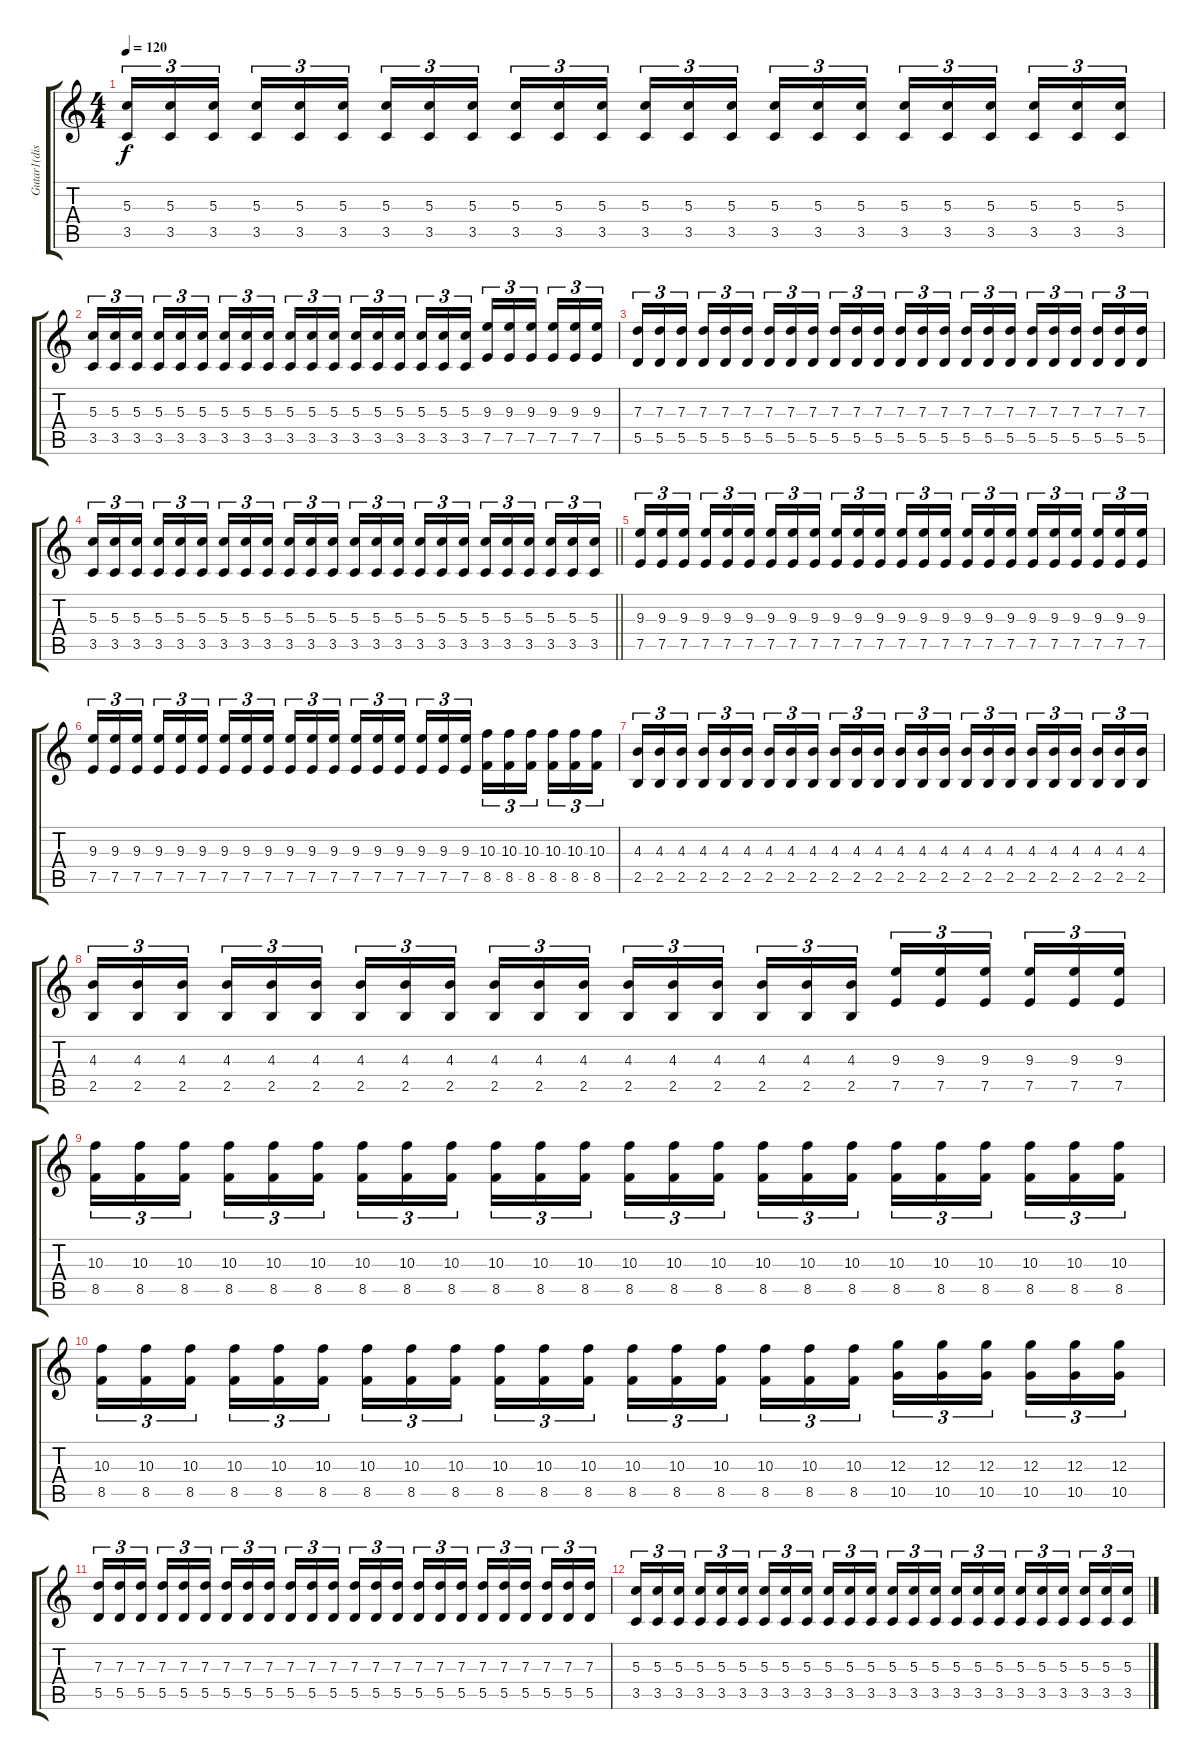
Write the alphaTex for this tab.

\track ("Gutar1(dist)" "Gutar1(dis") {instrument distortionguitar}
\staff {score tabs}
\tuning (E4 B3 G3 D3 A2 D2) {hide}
\ts (4 4)
\tempo 120
\clef g2
\ks c
(5.3 3.5).16{tu (3 2) dy f} (5.3 3.5).16{tu (3 2)} (5.3 3.5).16{tu (3 2) beam splitsecondary} (5.3 3.5).16{tu (3 2)} (5.3 3.5).16{tu (3 2)} (5.3 3.5).16{tu (3 2)} (5.3 3.5).16{tu (3 2)} (5.3 3.5).16{tu (3 2)} (5.3 3.5).16{tu (3 2) beam splitsecondary} (5.3 3.5).16{tu (3 2)} (5.3 3.5).16{tu (3 2)} (5.3 3.5).16{tu (3 2)} (5.3 3.5).16{tu (3 2)} (5.3 3.5).16{tu (3 2)} (5.3 3.5).16{tu (3 2) beam splitsecondary} (5.3 3.5).16{tu (3 2)} (5.3 3.5).16{tu (3 2)} (5.3 3.5).16{tu (3 2)} (5.3 3.5).16{tu (3 2)} (5.3 3.5).16{tu (3 2)} (5.3 3.5).16{tu (3 2) beam splitsecondary} (5.3 3.5).16{tu (3 2)} (5.3 3.5).16{tu (3 2)} (5.3 3.5).16{tu (3 2)} |
(5.3 3.5).16{tu (3 2)} (5.3 3.5).16{tu (3 2)} (5.3 3.5).16{tu (3 2) beam splitsecondary} (5.3 3.5).16{tu (3 2)} (5.3 3.5).16{tu (3 2)} (5.3 3.5).16{tu (3 2)} (5.3 3.5).16{tu (3 2)} (5.3 3.5).16{tu (3 2)} (5.3 3.5).16{tu (3 2) beam splitsecondary} (5.3 3.5).16{tu (3 2)} (5.3 3.5).16{tu (3 2)} (5.3 3.5).16{tu (3 2)} (5.3 3.5).16{tu (3 2)} (5.3 3.5).16{tu (3 2)} (5.3 3.5).16{tu (3 2) beam splitsecondary} (5.3 3.5).16{tu (3 2)} (5.3 3.5).16{tu (3 2)} (5.3 3.5).16{tu (3 2)} (9.3 7.5).16{tu (3 2)} (9.3 7.5).16{tu (3 2)} (9.3 7.5).16{tu (3 2) beam splitsecondary} (9.3 7.5).16{tu (3 2)} (9.3 7.5).16{tu (3 2)} (9.3 7.5).16{tu (3 2)} |
(7.3 5.5).16{tu (3 2)} (7.3 5.5).16{tu (3 2)} (7.3 5.5).16{tu (3 2) beam splitsecondary} (7.3 5.5).16{tu (3 2)} (7.3 5.5).16{tu (3 2)} (7.3 5.5).16{tu (3 2)} (7.3 5.5).16{tu (3 2)} (7.3 5.5).16{tu (3 2)} (7.3 5.5).16{tu (3 2) beam splitsecondary} (7.3 5.5).16{tu (3 2)} (7.3 5.5).16{tu (3 2)} (7.3 5.5).16{tu (3 2)} (7.3 5.5).16{tu (3 2)} (7.3 5.5).16{tu (3 2)} (7.3 5.5).16{tu (3 2) beam splitsecondary} (7.3 5.5).16{tu (3 2)} (7.3 5.5).16{tu (3 2)} (7.3 5.5).16{tu (3 2)} (7.3 5.5).16{tu (3 2)} (7.3 5.5).16{tu (3 2)} (7.3 5.5).16{tu (3 2) beam splitsecondary} (7.3 5.5).16{tu (3 2)} (7.3 5.5).16{tu (3 2)} (7.3 5.5).16{tu (3 2)} |
\barLineRight lightlight
(5.3 3.5).16{tu (3 2)} (5.3 3.5).16{tu (3 2)} (5.3 3.5).16{tu (3 2) beam splitsecondary} (5.3 3.5).16{tu (3 2)} (5.3 3.5).16{tu (3 2)} (5.3 3.5).16{tu (3 2)} (5.3 3.5).16{tu (3 2)} (5.3 3.5).16{tu (3 2)} (5.3 3.5).16{tu (3 2) beam splitsecondary} (5.3 3.5).16{tu (3 2)} (5.3 3.5).16{tu (3 2)} (5.3 3.5).16{tu (3 2)} (5.3 3.5).16{tu (3 2)} (5.3 3.5).16{tu (3 2)} (5.3 3.5).16{tu (3 2) beam splitsecondary} (5.3 3.5).16{tu (3 2)} (5.3 3.5).16{tu (3 2)} (5.3 3.5).16{tu (3 2)} (5.3 3.5).16{tu (3 2)} (5.3 3.5).16{tu (3 2)} (5.3 3.5).16{tu (3 2) beam splitsecondary} (5.3 3.5).16{tu (3 2)} (5.3 3.5).16{tu (3 2)} (5.3 3.5).16{tu (3 2)} |
(9.3 7.5).16{tu (3 2)} (9.3 7.5).16{tu (3 2)} (9.3 7.5).16{tu (3 2) beam splitsecondary} (9.3 7.5).16{tu (3 2)} (9.3 7.5).16{tu (3 2)} (9.3 7.5).16{tu (3 2)} (9.3 7.5).16{tu (3 2)} (9.3 7.5).16{tu (3 2)} (9.3 7.5).16{tu (3 2) beam splitsecondary} (9.3 7.5).16{tu (3 2)} (9.3 7.5).16{tu (3 2)} (9.3 7.5).16{tu (3 2)} (9.3 7.5).16{tu (3 2)} (9.3 7.5).16{tu (3 2)} (9.3 7.5).16{tu (3 2) beam splitsecondary} (9.3 7.5).16{tu (3 2)} (9.3 7.5).16{tu (3 2)} (9.3 7.5).16{tu (3 2)} (9.3 7.5).16{tu (3 2)} (9.3 7.5).16{tu (3 2)} (9.3 7.5).16{tu (3 2) beam splitsecondary} (9.3 7.5).16{tu (3 2)} (9.3 7.5).16{tu (3 2)} (9.3 7.5).16{tu (3 2)} |
(9.3 7.5).16{tu (3 2)} (9.3 7.5).16{tu (3 2)} (9.3 7.5).16{tu (3 2) beam splitsecondary} (9.3 7.5).16{tu (3 2)} (9.3 7.5).16{tu (3 2)} (9.3 7.5).16{tu (3 2)} (9.3 7.5).16{tu (3 2)} (9.3 7.5).16{tu (3 2)} (9.3 7.5).16{tu (3 2) beam splitsecondary} (9.3 7.5).16{tu (3 2)} (9.3 7.5).16{tu (3 2)} (9.3 7.5).16{tu (3 2)} (9.3 7.5).16{tu (3 2)} (9.3 7.5).16{tu (3 2)} (9.3 7.5).16{tu (3 2) beam splitsecondary} (9.3 7.5).16{tu (3 2)} (9.3 7.5).16{tu (3 2)} (9.3 7.5).16{tu (3 2)} (10.3 8.5).16{tu (3 2)} (10.3 8.5).16{tu (3 2)} (10.3 8.5).16{tu (3 2) beam splitsecondary} (10.3 8.5).16{tu (3 2)} (10.3 8.5).16{tu (3 2)} (10.3 8.5).16{tu (3 2)} |
(4.3 2.5).16{tu (3 2)} (4.3 2.5).16{tu (3 2)} (4.3 2.5).16{tu (3 2) beam splitsecondary} (4.3 2.5).16{tu (3 2)} (4.3 2.5).16{tu (3 2)} (4.3 2.5).16{tu (3 2)} (4.3 2.5).16{tu (3 2)} (4.3 2.5).16{tu (3 2)} (4.3 2.5).16{tu (3 2) beam splitsecondary} (4.3 2.5).16{tu (3 2)} (4.3 2.5).16{tu (3 2)} (4.3 2.5).16{tu (3 2)} (4.3 2.5).16{tu (3 2)} (4.3 2.5).16{tu (3 2)} (4.3 2.5).16{tu (3 2) beam splitsecondary} (4.3 2.5).16{tu (3 2)} (4.3 2.5).16{tu (3 2)} (4.3 2.5).16{tu (3 2)} (4.3 2.5).16{tu (3 2)} (4.3 2.5).16{tu (3 2)} (4.3 2.5).16{tu (3 2) beam splitsecondary} (4.3 2.5).16{tu (3 2)} (4.3 2.5).16{tu (3 2)} (4.3 2.5).16{tu (3 2)} |
(4.3 2.5).16{tu (3 2)} (4.3 2.5).16{tu (3 2)} (4.3 2.5).16{tu (3 2) beam splitsecondary} (4.3 2.5).16{tu (3 2)} (4.3 2.5).16{tu (3 2)} (4.3 2.5).16{tu (3 2)} (4.3 2.5).16{tu (3 2)} (4.3 2.5).16{tu (3 2)} (4.3 2.5).16{tu (3 2) beam splitsecondary} (4.3 2.5).16{tu (3 2)} (4.3 2.5).16{tu (3 2)} (4.3 2.5).16{tu (3 2)} (4.3 2.5).16{tu (3 2)} (4.3 2.5).16{tu (3 2)} (4.3 2.5).16{tu (3 2) beam splitsecondary} (4.3 2.5).16{tu (3 2)} (4.3 2.5).16{tu (3 2)} (4.3 2.5).16{tu (3 2)} (9.3 7.5).16{tu (3 2)} (9.3 7.5).16{tu (3 2)} (9.3 7.5).16{tu (3 2) beam splitsecondary} (9.3 7.5).16{tu (3 2)} (9.3 7.5).16{tu (3 2)} (9.3 7.5).16{tu (3 2)} |
(10.3 8.5).16{tu (3 2)} (10.3 8.5).16{tu (3 2)} (10.3 8.5).16{tu (3 2) beam splitsecondary} (10.3 8.5).16{tu (3 2)} (10.3 8.5).16{tu (3 2)} (10.3 8.5).16{tu (3 2)} (10.3 8.5).16{tu (3 2)} (10.3 8.5).16{tu (3 2)} (10.3 8.5).16{tu (3 2) beam splitsecondary} (10.3 8.5).16{tu (3 2)} (10.3 8.5).16{tu (3 2)} (10.3 8.5).16{tu (3 2)} (10.3 8.5).16{tu (3 2)} (10.3 8.5).16{tu (3 2)} (10.3 8.5).16{tu (3 2) beam splitsecondary} (10.3 8.5).16{tu (3 2)} (10.3 8.5).16{tu (3 2)} (10.3 8.5).16{tu (3 2)} (10.3 8.5).16{tu (3 2)} (10.3 8.5).16{tu (3 2)} (10.3 8.5).16{tu (3 2) beam splitsecondary} (10.3 8.5).16{tu (3 2)} (10.3 8.5).16{tu (3 2)} (10.3 8.5).16{tu (3 2)} |
(10.3 8.5).16{tu (3 2)} (10.3 8.5).16{tu (3 2)} (10.3 8.5).16{tu (3 2) beam splitsecondary} (10.3 8.5).16{tu (3 2)} (10.3 8.5).16{tu (3 2)} (10.3 8.5).16{tu (3 2)} (10.3 8.5).16{tu (3 2)} (10.3 8.5).16{tu (3 2)} (10.3 8.5).16{tu (3 2) beam splitsecondary} (10.3 8.5).16{tu (3 2)} (10.3 8.5).16{tu (3 2)} (10.3 8.5).16{tu (3 2)} (10.3 8.5).16{tu (3 2)} (10.3 8.5).16{tu (3 2)} (10.3 8.5).16{tu (3 2) beam splitsecondary} (10.3 8.5).16{tu (3 2)} (10.3 8.5).16{tu (3 2)} (10.3 8.5).16{tu (3 2)} (12.3 10.5).16{tu (3 2)} (12.3 10.5).16{tu (3 2)} (12.3 10.5).16{tu (3 2) beam splitsecondary} (12.3 10.5).16{tu (3 2)} (12.3 10.5).16{tu (3 2)} (12.3 10.5).16{tu (3 2)} |
(7.3 5.5).16{tu (3 2)} (7.3 5.5).16{tu (3 2)} (7.3 5.5).16{tu (3 2) beam splitsecondary} (7.3 5.5).16{tu (3 2)} (7.3 5.5).16{tu (3 2)} (7.3 5.5).16{tu (3 2)} (7.3 5.5).16{tu (3 2)} (7.3 5.5).16{tu (3 2)} (7.3 5.5).16{tu (3 2) beam splitsecondary} (7.3 5.5).16{tu (3 2)} (7.3 5.5).16{tu (3 2)} (7.3 5.5).16{tu (3 2)} (7.3 5.5).16{tu (3 2)} (7.3 5.5).16{tu (3 2)} (7.3 5.5).16{tu (3 2) beam splitsecondary} (7.3 5.5).16{tu (3 2)} (7.3 5.5).16{tu (3 2)} (7.3 5.5).16{tu (3 2)} (7.3 5.5).16{tu (3 2)} (7.3 5.5).16{tu (3 2)} (7.3 5.5).16{tu (3 2) beam splitsecondary} (7.3 5.5).16{tu (3 2)} (7.3 5.5).16{tu (3 2)} (7.3 5.5).16{tu (3 2)} |
(5.3 3.5).16{tu (3 2)} (5.3 3.5).16{tu (3 2)} (5.3 3.5).16{tu (3 2) beam splitsecondary} (5.3 3.5).16{tu (3 2)} (5.3 3.5).16{tu (3 2)} (5.3 3.5).16{tu (3 2)} (5.3 3.5).16{tu (3 2)} (5.3 3.5).16{tu (3 2)} (5.3 3.5).16{tu (3 2) beam splitsecondary} (5.3 3.5).16{tu (3 2)} (5.3 3.5).16{tu (3 2)} (5.3 3.5).16{tu (3 2)} (5.3 3.5).16{tu (3 2)} (5.3 3.5).16{tu (3 2)} (5.3 3.5).16{tu (3 2) beam splitsecondary} (5.3 3.5).16{tu (3 2)} (5.3 3.5).16{tu (3 2)} (5.3 3.5).16{tu (3 2)} (5.3 3.5).16{tu (3 2)} (5.3 3.5).16{tu (3 2)} (5.3 3.5).16{tu (3 2) beam splitsecondary} (5.3 3.5).16{tu (3 2)} (5.3 3.5).16{tu (3 2)} (5.3 3.5).16{tu (3 2)}
